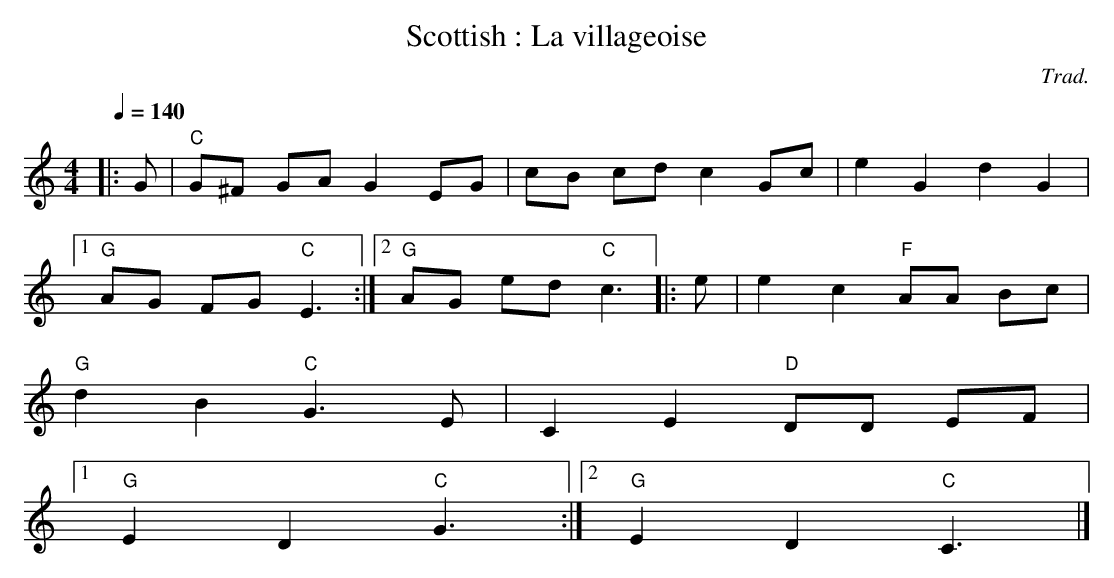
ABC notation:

X:1
T:Scottish : La villageoise
C:Trad.
M:4/4
L:1/16
Q:1/4=140
K:C
|:G2 | "C"G2^F2 G2A2 G4 E2G2 | c2B2 c2d2 c4 G2c2 | e4 G4 d4 G4 |1
"G"A2G2 F2G2 "C"E6 :|2 "G"A2G2 e2d2 "C"c6 |: e2 | e4 c4 "F"A2A2 B2c2 |
"G"d4 B4 "C"G6E2 | C4 E4 "D"D2D2 E2F2 |1
"G"E4 D4 "C"G6 :|2 "G"E4 D4 "C"C6 |]
